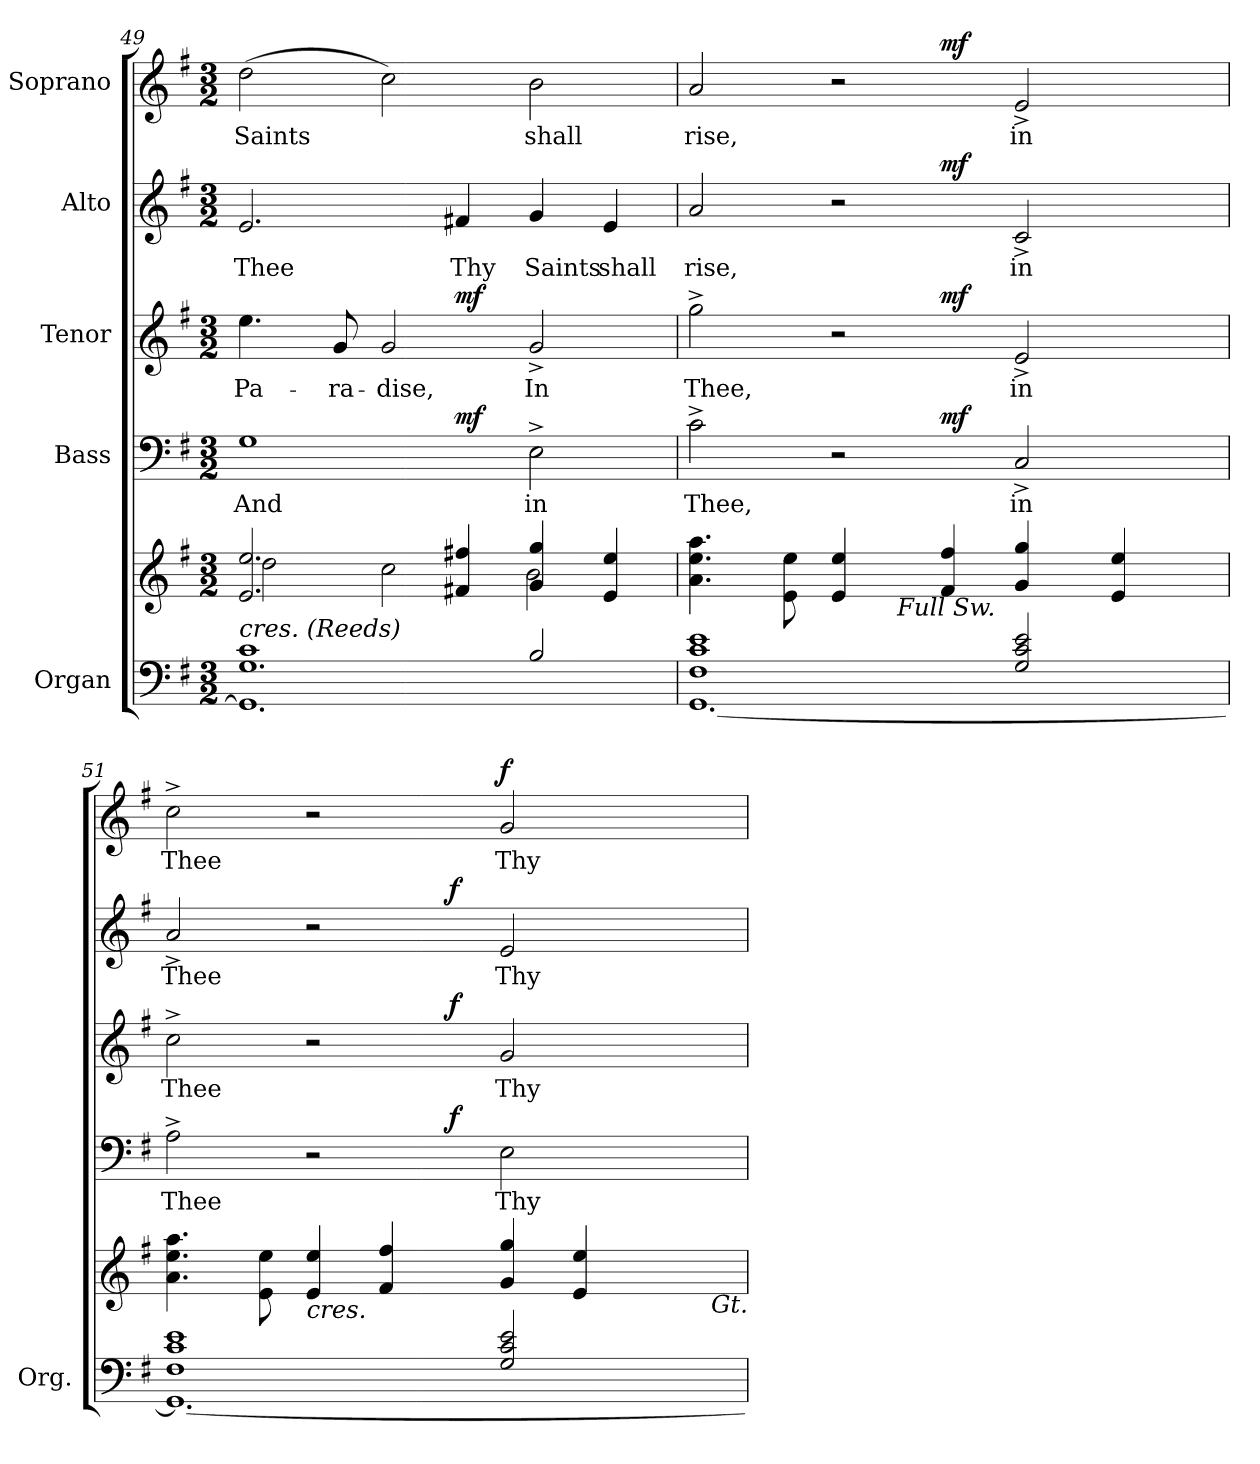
**kern	**kern	**kern	**text	**dynam	**kern	**text	**dynam	**kern	**text	**dynam	**kern	**text	**dynam
*part5	*part5	*part4	*part4	*part4	*part3	*part3	*part3	*part2	*part2	*part2	*part1	*part1	*part1
*staff6	*staff5	*staff4	*staff4	*staff4	*staff3	*staff3	*staff3	*staff2	*staff2	*staff2	*staff1	*staff1	*staff1
*I"Organ	*	*I"Bass	*	*	*I"Tenor	*	*	*I"Alto	*	*	*I"Soprano	*	*
*I'Org.	*	*	*	*	*	*	*	*	*	*	*	*	*
*clefF4	*clefG2	*clefF4	*	*	*clefG2	*	*	*clefG2	*	*	*clefG2	*	*
*	*	*	*	*	*ITrd7c12	*	*	*	*	*	*	*	*
*k[f#]	*k[f#]	*k[f#]	*	*	*k[f#]	*	*	*k[f#]	*	*	*k[f#]	*	*
*G:	*G:	*G:	*	*	*G:	*	*	*G:	*	*	*G:	*	*
*M3/2	*M3/2	*M3/2	*	*	*M3/2	*	*	*M3/2	*	*	*M3/2	*	*
=49	=49	=49	=49	=49	=49	=49	=49	=49	=49	=49	=49	=49	=49
*^	*^	*	*	*	*	*	*	*	*	*	*	*	*
!	!	!	!	!	!LO:LY:b:color=#000000	!	!	!	!	!	!	!	!	!	!
!	!	!	!	!	!	!	!	!LO:LY:b:color=#000000	!	!	!	!	!	!	!
!	!	!	!	!	!	!	!	!	!	!	!LO:LY:b:color=#000000	!	!	!	!
!LO:TX:a:i:t=cres. (Reeds)	!	!	!	!	!	!	!	!	!	!	!	!	!	!	!
!	!	!	!	!	!	!	!	!	!	!	!	!	!	!LO:LY:b:color=#000000	!
*	*	*	*	*^	*	*	*^	*	*	*	*	*	*	*	*
1ci	1.GGi] 1.Gi	2.ei/ 2.eei	2ddi\	1Gi	2.ryy	And	.	4.ei\	2.ryy	Pa-	.	2.ei/	Thee	.	(2ddi\	Saints	.
!	!	!	!	!	!	!	!	!	!	!LO:LY:b:color=#000000	!	!	!	!	!	!	!
.	.	.	.	.	.	.	.	8Gi/	.	-ra-	.	.	.	.	.	.	.
!	!	!	!	!	!	!	!	!	!	!LO:LY:b:color=#000000	!	!	!	!	!	!	!
.	.	.	2cci\	.	.	.	.	2Gi/	.	-dise,	.	.	.	.	2cci\)	.	.
!	!	!	!	!	!	!	!	!	!	!	!	!	!LO:LY:b:color=#000000	!	!	!	!
.	.	4f#Xi/ 4ff#Xi	.	.	2.ryy	.	mf	.	2.ryy	.	mf	4f#Xi/	Thy	.	.	.	.
!	!	!	!	!	!	!LO:LY:b:color=#000000	!	!	!	!	!	!	!	!	!	!	!
!	!	!	!	!	!	!	!	!	!	!LO:LY:b:color=#000000	!	!	!	!	!	!	!
!	!	!	!	!	!	!	!	!	!	!	!	!	!LO:LY:b:color=#000000	!	!	!	!
!	!	!	!	!	!	!	!	!	!	!	!	!	!	!	!	!LO:LY:b:color=#000000	!
2Bi/	.	4gi/ 4ggi	2bi\	2E^i\	.	in	.	2G^i/	.	In	.	4gi/	Saints	.	2bi\	shall	.
!	!	!	!	!	!	!	!	!	!	!	!	!	!LO:LY:b:color=#000000	!	!	!	!
.	.	4ei/ 4eei	.	.	.	.	.	.	.	.	.	4ei/	shall	.	.	.	.
!!LO:LB:g=z
=50	=50	=50	=50	=50	=50	=50	=50	=50	=50	=50	=50	=50	=50	=50	=50	=50	=50
!	!	!	!	!	!	!LO:LY:b:color=#000000	!	!	!	!	!	!	!	!	!	!	!
!	!	!	!	!	!	!	!	!	!	!LO:LY:b:color=#000000	!	!	!	!	!	!	!
!	!	!	!	!	!	!	!	!	!	!	!	!	!LO:LY:b:color=#000000	!	!	!	!
!	!	!	!	!	!	!	!	!	!	!	!	!	!	!	!	!LO:LY:b:color=#000000	!
*	*	*	*	*	*	*	*	*	*	*	*	*^	*	*	*^	*	*
1F#i 1ci 1ei	[1.GGi	4.ai\ 4.eei 4.aai	2ryy	2c^i\	2.ryy	Thee,	.	2g^i\	2.ryy	Thee,	.	2ai/	2.ryy	rise,	.	2ai/	2.ryy	rise,	.
.	.	8ei\ 8eei	.	.	.	.	.	.	.	.	.	.	.	.	.	.	.	.	.
.	.	4ei/ 4eei	8ryy	2r	.	.	.	2r	.	.	.	2r	.	.	.	2r	.	.	.
.	.	.	64ryy	.	.	.	.	.	.	.	.	.	.	.	.	.	.	.	.
.	.	.	512ryy	.	.	.	.	.	.	.	.	.	.	.	.	.	.	.	.
!	!	!	!LO:TX:b:i:t=Full Sw.	!	!	!	!	!	!	!	!	!	!	!	!	!	!	!	!
.	.	.	2ryy	.	.	.	.	.	.	.	.	.	.	.	.	.	.	.	.
.	.	4f#i/ 4ff#i	.	.	2.ryy	.	mf	.	2.ryy	.	mf	.	2.ryy	.	mf	.	2.ryy	.	mf
!	!	!	!	!	!	!LO:LY:b:color=#000000	!	!	!	!	!	!	!	!	!	!	!	!	!
!	!	!	!	!	!	!	!	!	!	!LO:LY:b:color=#000000	!	!	!	!	!	!	!	!	!
!	!	!	!	!	!	!	!	!	!	!	!	!	!	!LO:LY:b:color=#000000	!	!	!	!	!
!	!	!	!	!	!	!	!	!	!	!	!	!	!	!	!	!	!	!LO:LY:b:color=#000000	!
2Gi/ 2ci 2ei	.	4gi/ 4ggi	.	2C^i/	.	in	.	2E^i/	.	in	.	2c^i/	.	in	.	2e^i/	.	in	.
.	.	.	4ryy	.	.	.	.	.	.	.	.	.	.	.	.	.	.	.	.
.	.	4ei/ 4eei	.	.	.	.	.	.	.	.	.	.	.	.	.	.	.	.	.
.	.	.	16ryy	.	.	.	.	.	.	.	.	.	.	.	.	.	.	.	.
.	.	.	32ryy	.	.	.	.	.	.	.	.	.	.	.	.	.	.	.	.
.	.	.	128..ryy	.	.	.	.	.	.	.	.	.	.	.	.	.	.	.	.
*	*	*	*	*	*	*	*	*	*	*	*	*	*	*	*	*v	*v	*	*
=51	=51	=51	=51	=51	=51	=51	=51	=51	=51	=51	=51	=51	=51	=51	=51	=51	=51	=51
*	*	*	*	*	*	*	*	*	*	*	*	*	*	*	*	*^	*	*
!	!	!	!	!	!	!LO:LY:b:color=#000000	!	!	!	!	!	!	!	!	!	!	!	!	!
*	*	*	*	*	*	*	*	*	*	*	*	*	*	*	*	*v	*v	*	*
*	*	*	*	*	*	*	*	*	*	*	*	*	*	*	*	*^	*	*
!	!	!	!	!	!	!	!	!	!	!LO:LY:b:color=#000000	!	!	!	!	!	!	!	!	!
*	*	*	*	*	*	*	*	*	*	*	*	*	*	*	*	*v	*v	*	*
*	*	*	*	*	*	*	*	*	*	*	*	*	*	*	*	*^	*	*
!	!	!	!	!	!	!	!	!	!	!	!	!	!	!LO:LY:b:color=#000000	!	!	!	!	!
*	*	*	*	*	*	*	*	*	*	*	*	*	*	*	*	*v	*v	*	*
*	*	*	*	*	*	*	*	*	*	*	*	*	*	*	*	*^	*	*
!	!	!	!	!	!	!	!	!	!	!	!	!	!	!	!	!	!	!LO:LY:b:color=#000000	!
*	*	*	*	*	*	*	*	*	*	*	*	*	*	*	*	*v	*v	*	*
1F#i 1ci 1ei	1.GGi_	4.ai\ 4.eei 4.aai	1ryy	2A^i\	2ryy	Thee	.	2c^i\	2ryy	Thee	.	2a^i/	2ryy	Thee	.	2cc^i\	Thee	.
.	.	8ei\ 8eei	.	.	.	.	.	.	.	.	.	.	.	.	.	.	.	.
!	!	!LO:TX:b:i:t=cres.	!	!	!	!	!	!	!	!	!	!	!	!	!	!	!	!
.	.	4ei/ 4eei	.	2r	4ryy	.	.	2r	4ryy	.	.	2r	4ryy	.	.	2r	.	.
.	.	4f#i/ 4ff#i	.	.	16ryy	.	.	.	16ryy	.	.	.	16ryy	.	.	.	.	.
.	.	.	.	.	32ryy	.	.	.	32ryy	.	.	.	32ryy	.	.	.	.	.
.	.	.	.	.	64ryy	.	.	.	64ryy	.	.	.	64ryy	.	.	.	.	.
.	.	.	.	.	256ryy	.	.	.	256ryy	.	.	.	256ryy	.	.	.	.	.
.	.	.	.	.	2ryy	.	f	.	2ryy	.	f	.	2ryy	.	f	.	.	.
!	!	!	!	!	!	!LO:LY:b:color=#000000	!	!	!	!	!	!	!	!	!	!	!	!
!	!	!	!	!	!	!	!	!	!	!LO:LY:b:color=#000000	!	!	!	!	!	!	!	!
!	!	!	!	!	!	!	!	!	!	!	!	!	!	!LO:LY:b:color=#000000	!	!	!	!
!	!	!	!	!	!	!	!	!	!	!	!	!	!	!	!	!	!LO:LY:b:color=#000000	!
2Gi/ 2ci 2ei	.	4gi/ 4ggi	4ryy	2Ei\	.	Thy	.	2Gi/	.	Thy	.	2ei/	.	Thy	.	2gi/	Thy	f
.	.	4ei/ 4eei	8ryy	.	.	.	.	.	.	.	.	.	.	.	.	.	.	.
.	.	.	.	.	8ryy	.	.	.	8ryy	.	.	.	8ryy	.	.	.	.	.
.	.	.	16ryy	.	.	.	.	.	.	.	.	.	.	.	.	.	.	.
.	.	.	32ryy	.	.	.	.	.	.	.	.	.	.	.	.	.	.	.
.	.	.	64ryy	.	.	.	.	.	.	.	.	.	.	.	.	.	.	.
.	.	.	128...ryy	.	.	.	.	.	.	.	.	.	.	.	.	.	.	.
.	.	.	.	.	128.ryy	.	.	.	128.ryy	.	.	.	128.ryy	.	.	.	.	.
!	!	!	!LO:TX:b:i:t=Gt.	!	!	!	!	!	!	!	!	!	!	!	!	!	!	!
.	.	.	1024ryy	.	.	.	.	.	.	.	.	.	.	.	.	.	.	.
*v	*v	*	*	*v	*v	*	*	*v	*v	*	*	*v	*v	*	*	*	*	*
*	*v	*v	*	*	*	*	*	*	*	*	*	*	*	*
=	=	=	=	=	=	=	=	=	=	=	=	=	=
*-	*-	*-	*-	*-	*-	*-	*-	*-	*-	*-	*-	*-	*-
